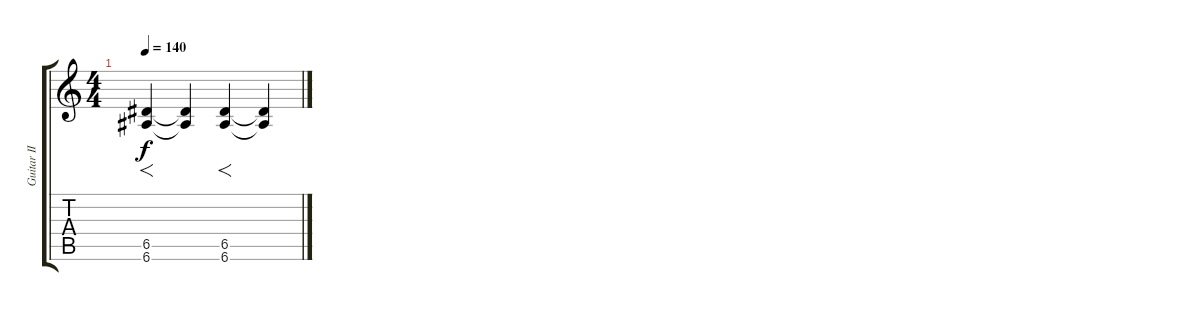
\track ("Guitar II" "Guitar II") {instrument distortionguitar}
\staff {score tabs}
\tuning (E4 B3 G3 D3 A2 E2) {hide}
\ts (4 4)
\tempo 140
\clef g2
\ks c
(6.5 6.6).4{f dy f} (6.5{t} 6.6{t}).4 (6.5 6.6).4{f} (6.5{t} 6.6{t}).4
